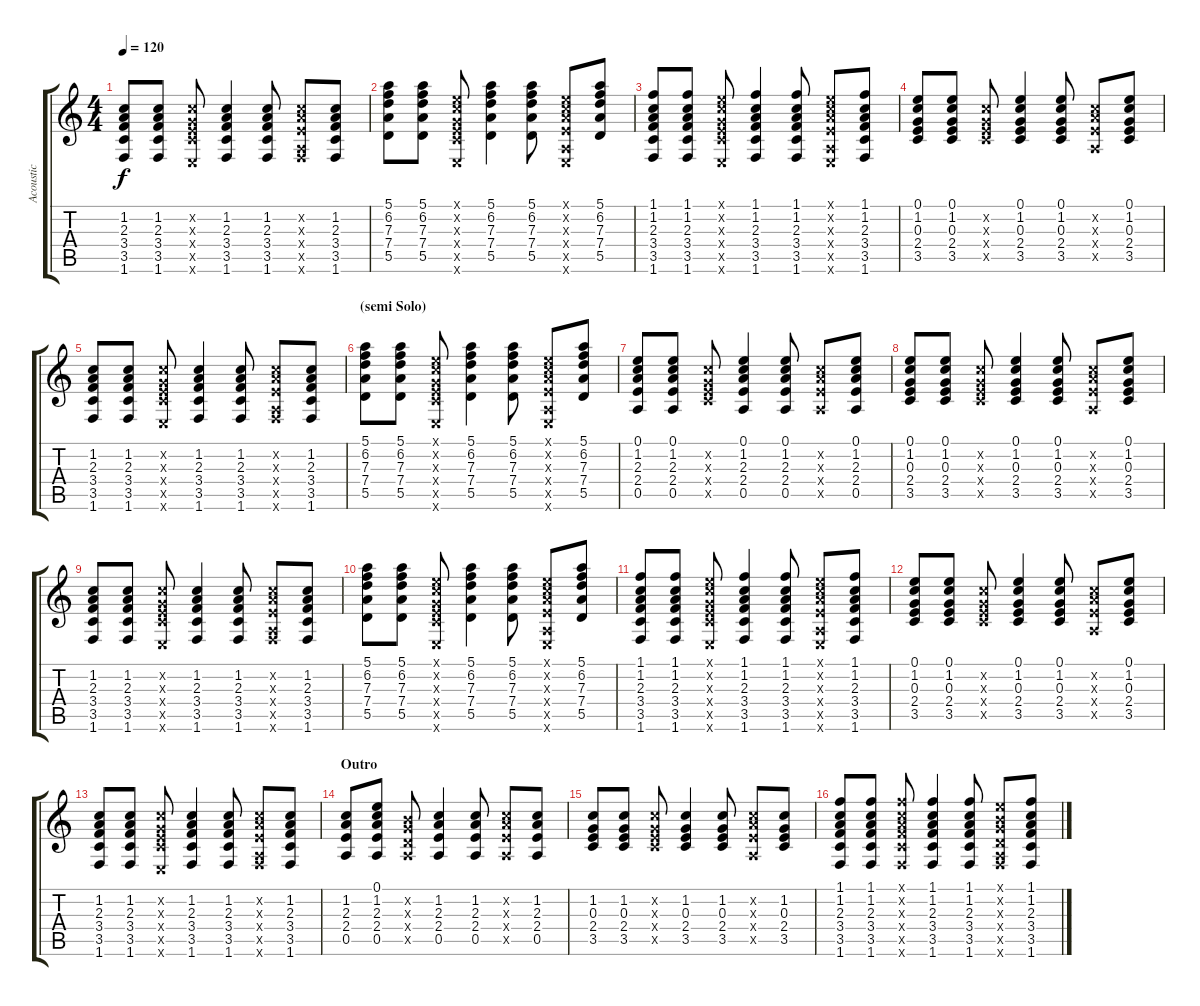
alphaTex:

\track ("Acoustic" "Acoustic") {instrument acousticguitarnylon}
\staff {score tabs}
\tuning (E4 B3 G3 D3 A2 E2) {hide}
\ts (4 4)
\tempo 120
\clef g2
\ks c
(1.2 2.3 3.4 3.5 1.6).8{dy f} (1.2 2.3 3.4 3.5 1.6).8 (1.2{x} 0.3{x} 2.4{x} 3.5{x} 0.6{x}).8 (1.2 2.3 3.4 3.5 1.6).4 (1.2 2.3 3.4 3.5 1.6).8 (1.2{x} 2.3{x} 2.4{x} 0.5{x} 1.6{x}).8 (1.2 2.3 3.4 3.5 1.6).8 |
(5.1 6.2 7.3 7.4 5.5).8 (5.1 6.2 7.3 7.4 5.5).8 (0.1{x} 1.2{x} 0.3{x} 2.4{x} 3.5{x} 0.6{x}).8 (5.1 6.2 7.3 7.4 5.5).4 (5.1 6.2 7.3 7.4 5.5).8 (0.1{x} 1.2{x} 2.3{x} 2.4{x} 0.5{x} 0.6{x}).8 (5.1 6.2 7.3 7.4 5.5).8 |
(1.1 1.2 2.3 3.4 3.5 1.6).8 (1.1 1.2 2.3 3.4 3.5 1.6).8 (0.1{x} 1.2{x} 0.3{x} 2.4{x} 3.5{x} 0.6{x}).8 (1.1 1.2 2.3 3.4 3.5 1.6).4 (1.1 1.2 2.3 3.4 3.5 1.6).8 (0.1{x} 1.2{x} 2.3{x} 2.4{x} 0.5{x} 0.6{x}).8 (1.1 1.2 2.3 3.4 3.5 1.6).8 |
(0.1 1.2 0.3 2.4 3.5).8 (0.1 1.2 0.3 2.4 3.5).8 (1.2{x} 0.3{x} 2.4{x} 3.5{x}).8 (0.1 1.2 0.3 2.4 3.5).4 (0.1 1.2 0.3 2.4 3.5).8 (1.2{x} 2.3{x} 2.4{x} 0.5{x}).8 (0.1 1.2 0.3 2.4 3.5).8 |
(1.2 2.3 3.4 3.5 1.6).8 (1.2 2.3 3.4 3.5 1.6).8 (1.2{x} 0.3{x} 2.4{x} 3.5{x} 0.6{x}).8 (1.2 2.3 3.4 3.5 1.6).4 (1.2 2.3 3.4 3.5 1.6).8 (1.2{x} 2.3{x} 2.4{x} 0.5{x} 1.6{x}).8 (1.2 2.3 3.4 3.5 1.6).8 |
\section ("" "(semi Solo)")
(5.1 6.2 7.3 7.4 5.5).8 (5.1 6.2 7.3 7.4 5.5).8 (0.1{x} 1.2{x} 0.3{x} 2.4{x} 3.5{x} 0.6{x}).8 (5.1 6.2 7.3 7.4 5.5).4 (5.1 6.2 7.3 7.4 5.5).8 (0.1{x} 1.2{x} 2.3{x} 2.4{x} 0.5{x} 0.6{x}).8 (5.1 6.2 7.3 7.4 5.5).8 |
(0.1 1.2 2.3 2.4 0.5).8 (0.1 1.2 2.3 2.4 0.5).8 (1.2{x} 0.3{x} 2.4{x} 3.5{x}).8 (0.1 1.2 2.3 2.4 0.5).4 (0.1 1.2 2.3 2.4 0.5).8 (1.2{x} 2.3{x} 2.4{x} 0.5{x}).8 (0.1 1.2 2.3 2.4 0.5).8 |
(0.1 1.2 0.3 2.4 3.5).8 (0.1 1.2 0.3 2.4 3.5).8 (1.2{x} 0.3{x} 2.4{x} 3.5{x}).8 (0.1 1.2 0.3 2.4 3.5).4 (0.1 1.2 0.3 2.4 3.5).8 (1.2{x} 2.3{x} 2.4{x} 0.5{x}).8 (0.1 1.2 0.3 2.4 3.5).8 |
(1.2 2.3 3.4 3.5 1.6).8 (1.2 2.3 3.4 3.5 1.6).8 (1.2{x} 0.3{x} 2.4{x} 3.5{x} 0.6{x}).8 (1.2 2.3 3.4 3.5 1.6).4 (1.2 2.3 3.4 3.5 1.6).8 (1.2{x} 2.3{x} 2.4{x} 0.5{x} 1.6{x}).8 (1.2 2.3 3.4 3.5 1.6).8 |
(5.1 6.2 7.3 7.4 5.5).8 (5.1 6.2 7.3 7.4 5.5).8 (0.1{x} 1.2{x} 0.3{x} 2.4{x} 3.5{x} 0.6{x}).8 (5.1 6.2 7.3 7.4 5.5).4 (5.1 6.2 7.3 7.4 5.5).8 (0.1{x} 1.2{x} 2.3{x} 2.4{x} 0.5{x} 0.6{x}).8 (5.1 6.2 7.3 7.4 5.5).8 |
(1.1 1.2 2.3 3.4 3.5 1.6).8 (1.1 1.2 2.3 3.4 3.5 1.6).8 (0.1{x} 1.2{x} 0.3{x} 2.4{x} 3.5{x} 0.6{x}).8 (1.1 1.2 2.3 3.4 3.5 1.6).4 (1.1 1.2 2.3 3.4 3.5 1.6).8 (0.1{x} 1.2{x} 2.3{x} 2.4{x} 0.5{x} 0.6{x}).8 (1.1 1.2 2.3 3.4 3.5 1.6).8 |
(0.1 1.2 0.3 2.4 3.5).8 (0.1 1.2 0.3 2.4 3.5).8 (1.2{x} 0.3{x} 2.4{x} 3.5{x}).8 (0.1 1.2 0.3 2.4 3.5).4 (0.1 1.2 0.3 2.4 3.5).8 (1.2{x} 2.3{x} 2.4{x} 0.5{x}).8 (0.1 1.2 0.3 2.4 3.5).8 |
(1.2 2.3 3.4 3.5 1.6).8 (1.2 2.3 3.4 3.5 1.6).8 (1.2{x} 0.3{x} 2.4{x} 3.5{x} 0.6{x}).8 (1.2 2.3 3.4 3.5 1.6).4 (1.2 2.3 3.4 3.5 1.6).8 (1.2{x} 2.3{x} 2.4{x} 0.5{x} 1.6{x}).8 (1.2 2.3 3.4 3.5 1.6).8 |
\section ("" "Outro")
(1.2 2.3 2.4 0.5).8 (0.1 1.2 2.3 2.4 0.5).8 (0.2{x} 0.3{x} 0.4{x} 0.5{x}).8 (1.2 2.3 2.4 0.5).4 (1.2 2.3 2.4 0.5).8 (1.2{x} 2.3{x} 2.4{x} 0.5{x}).8 (1.2 2.3 2.4 0.5).8 |
(1.2 0.3 2.4 3.5).8 (1.2 0.3 2.4 3.5).8 (1.2{x} 0.3{x} 2.4{x} 3.5{x}).8 (1.2 0.3 2.4 3.5).4 (1.2 0.3 2.4 3.5).8 (1.2{x} 2.3{x} 2.4{x} 0.5{x}).8 (1.2 0.3 2.4 3.5).8 |
(1.1 1.2 2.3 3.4 3.5 1.6).8 (1.1 1.2 2.3 3.4 3.5 1.6).8 (1.1{x} 1.2{x} 2.3{x} 3.4{x} 3.5{x} 1.6{x}).8 (1.1 1.2 2.3 3.4 3.5 1.6).4 (1.1 1.2 2.3 3.4 3.5 1.6).8 (0.1{x} 0.2{x} 0.3{x} 0.4{x} 0.5{x} 1.6{x}).8 (1.1 1.2 2.3 3.4 3.5 1.6).8
